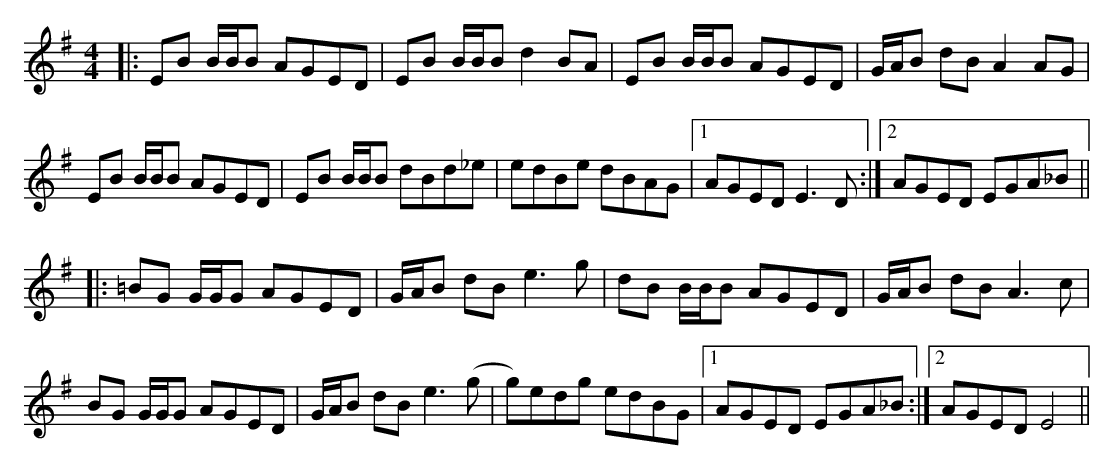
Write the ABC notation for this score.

X:1
M:4/4
K:Emin
|:EB B/B/B AGED|EB B/B/B d2 BA|EB B/B/B AGED|G/A/B dB A2 AG|
EB B/B/B AGED|EB B/B/B dBd_e|edBe dBAG|1 AGED E3 D:|2 AGED EGA_B||
|:=BG G/G/G AGED|G/A/B dB e3 g|dB B/B/B AGED|G/A/B dB A3 c|
BG G/G/G AGED|G/A/B dB e3 (g|g)edg edBG|1 AGED EGA_B:|2 AGED E4||
